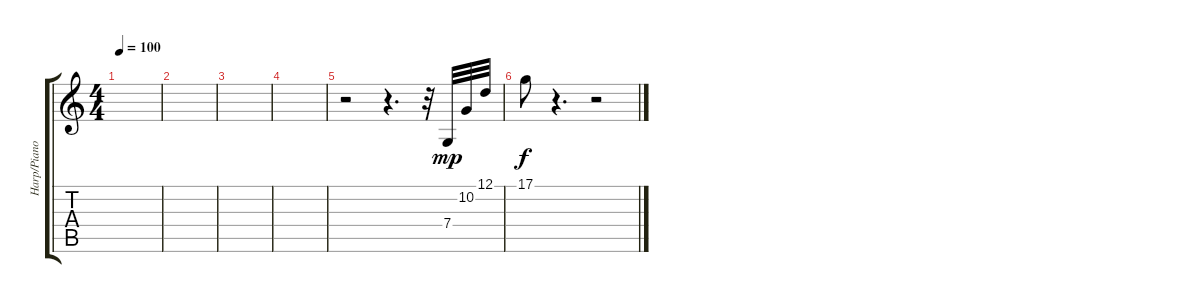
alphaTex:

\track ("Harp/Piano" "Harp/Piano") {instrument orchestralharp}
\staff {score tabs}
\tuning (D4 A3 F3 C3 G2 D2) {hide}
\ts (4 4)
\tempo 100
\clef g2
\ks c
|
|
|
|
r.2 r.4{d} r.32 7.4.32{dy mp} 10.2.32 12.1.32 |
17.1.8{dy f} r.4{d} r.2
